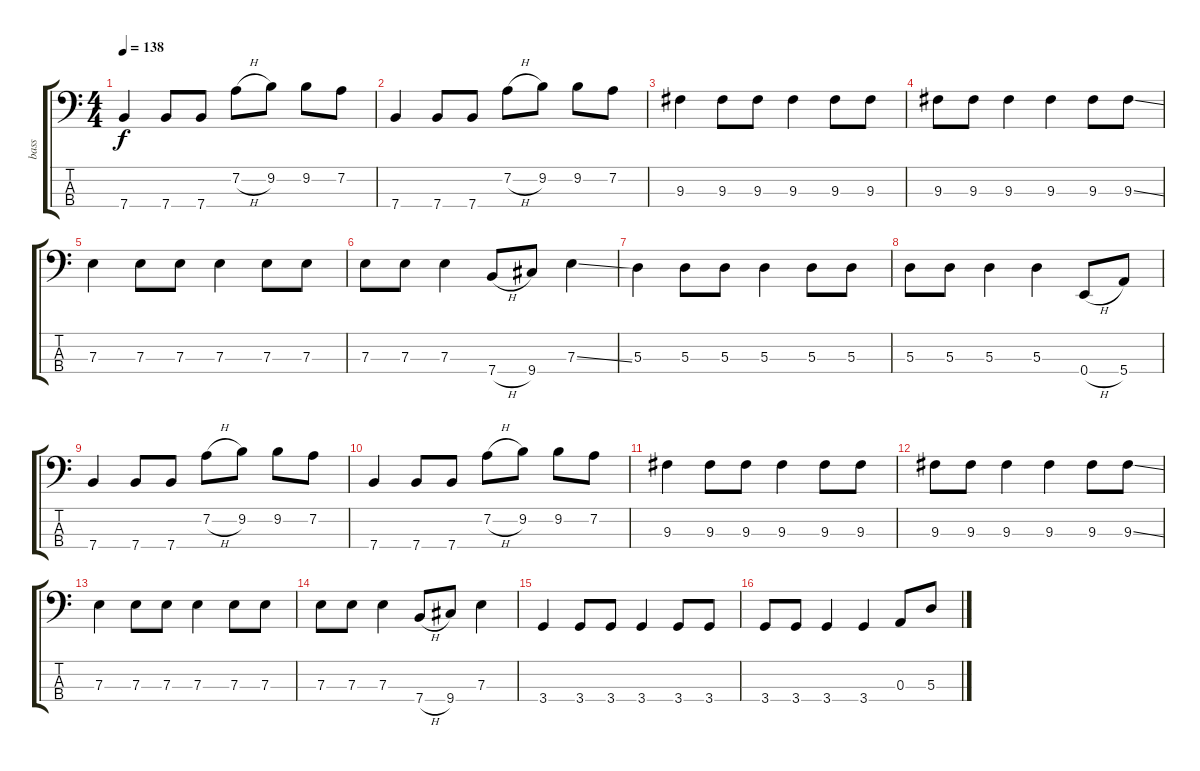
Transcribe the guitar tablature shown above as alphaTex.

\track ("bass" "bass") {instrument electricbassfinger}
\staff {score tabs}
\tuning (G2 D2 A1 E1) {hide}
\ts (4 4)
\tempo 138
\clef f4
\ks c
7.4.4{dy f} 7.4.8 7.4.8 7.2{h}.8 9.2.8 9.2.8 7.2.8 |
7.4.4 7.4.8 7.4.8 7.2{h}.8 9.2.8 9.2.8 7.2.8 |
9.3.4 9.3.8 9.3.8 9.3.4 9.3.8 9.3.8 |
9.3.8 9.3.8 9.3.4 9.3.4 9.3.8 9.3{ss}.8 |
7.3.4 7.3.8 7.3.8 7.3.4 7.3.8 7.3.8 |
7.3.8 7.3.8 7.3.4 7.4{h}.8 9.4.8 7.3{ss}.4 |
5.3.4 5.3.8 5.3.8 5.3.4 5.3.8 5.3.8 |
5.3.8 5.3.8 5.3.4 5.3.4 0.4{h}.8 5.4.8 |
7.4.4 7.4.8 7.4.8 7.2{h}.8 9.2.8 9.2.8 7.2.8 |
7.4.4 7.4.8 7.4.8 7.2{h}.8 9.2.8 9.2.8 7.2.8 |
9.3.4 9.3.8 9.3.8 9.3.4 9.3.8 9.3.8 |
9.3.8 9.3.8 9.3.4 9.3.4 9.3.8 9.3{ss}.8 |
7.3.4 7.3.8 7.3.8 7.3.4 7.3.8 7.3.8 |
7.3.8 7.3.8 7.3.4 7.4{h}.8 9.4.8 7.3.4 |
3.4.4 3.4.8 3.4.8 3.4.4 3.4.8 3.4.8 |
3.4.8 3.4.8 3.4.4 3.4.4 0.3.8 5.3.8
